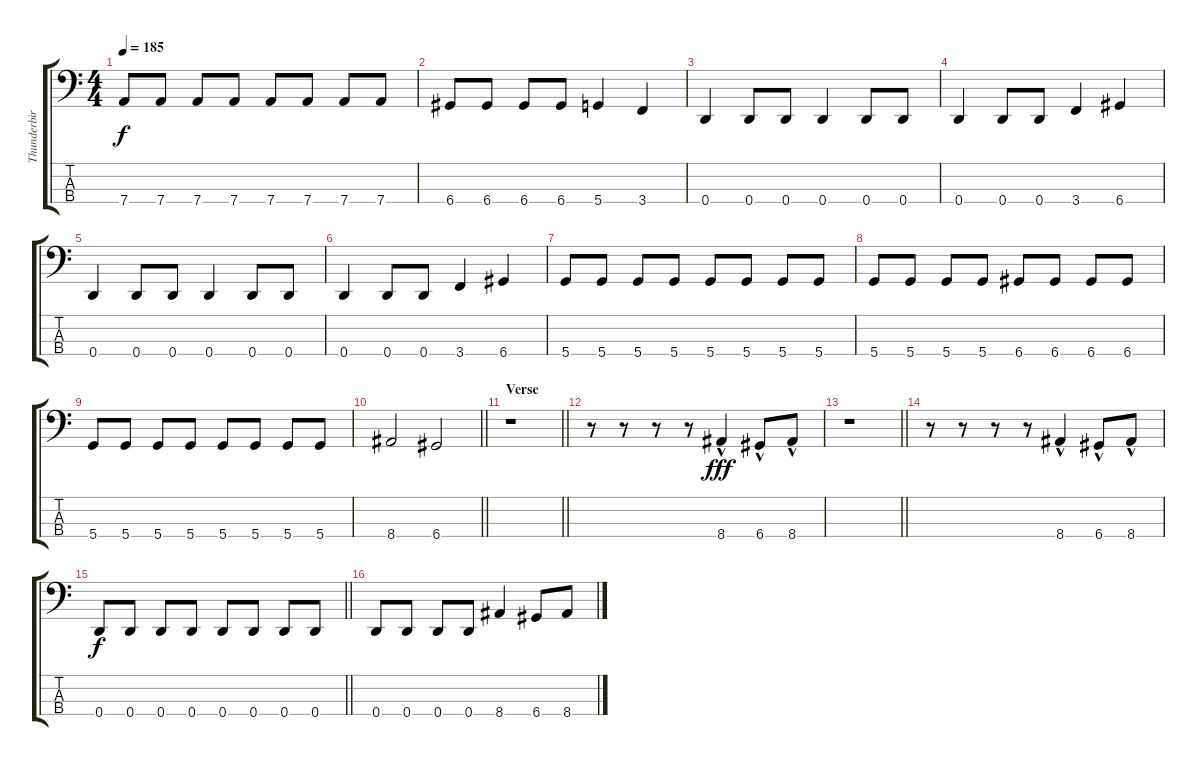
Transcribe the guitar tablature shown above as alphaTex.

\track ("Thunderbird" "Thunderbir") {instrument electricbasspick}
\staff {score tabs}
\tuning (F2 C2 G1 D1) {hide}
\ts (4 4)
\tempo 185
\clef f4
\ks c
7.4.8{dy f} 7.4.8 7.4.8 7.4.8 7.4.8 7.4.8 7.4.8 7.4.8 |
6.4.8 6.4.8 6.4.8 6.4.8 5.4.4 3.4.4 |
0.4.4 0.4.8 0.4.8 0.4.4 0.4.8 0.4.8 |
0.4.4 0.4.8 0.4.8 3.4.4 6.4.4 |
0.4.4 0.4.8 0.4.8 0.4.4 0.4.8 0.4.8 |
0.4.4 0.4.8 0.4.8 3.4.4 6.4.4 |
5.4.8 5.4.8 5.4.8 5.4.8 5.4.8 5.4.8 5.4.8 5.4.8 |
5.4.8 5.4.8 5.4.8 5.4.8 6.4.8 6.4.8 6.4.8 6.4.8 |
5.4.8 5.4.8 5.4.8 5.4.8 5.4.8 5.4.8 5.4.8 5.4.8 |
\barLineRight lightlight
8.4.2 6.4.2 |
\section ("" "Verse")
\barLineRight lightlight
r.1 |
r.8 r.8 r.8 r.8 8.4{hac}.4{dy fff} 6.4{hac}.8 8.4{hac}.8 |
\barLineRight lightlight
r.1 |
r.8 r.8 r.8 r.8 8.4{hac}.4 6.4{hac}.8 8.4{hac}.8 |
\barLineRight lightlight
0.4.8{dy f} 0.4.8 0.4.8 0.4.8 0.4.8 0.4.8 0.4.8 0.4.8 |
\section ("" "")
0.4.8 0.4.8 0.4.8 0.4.8 8.4.4 6.4.8 8.4.8
